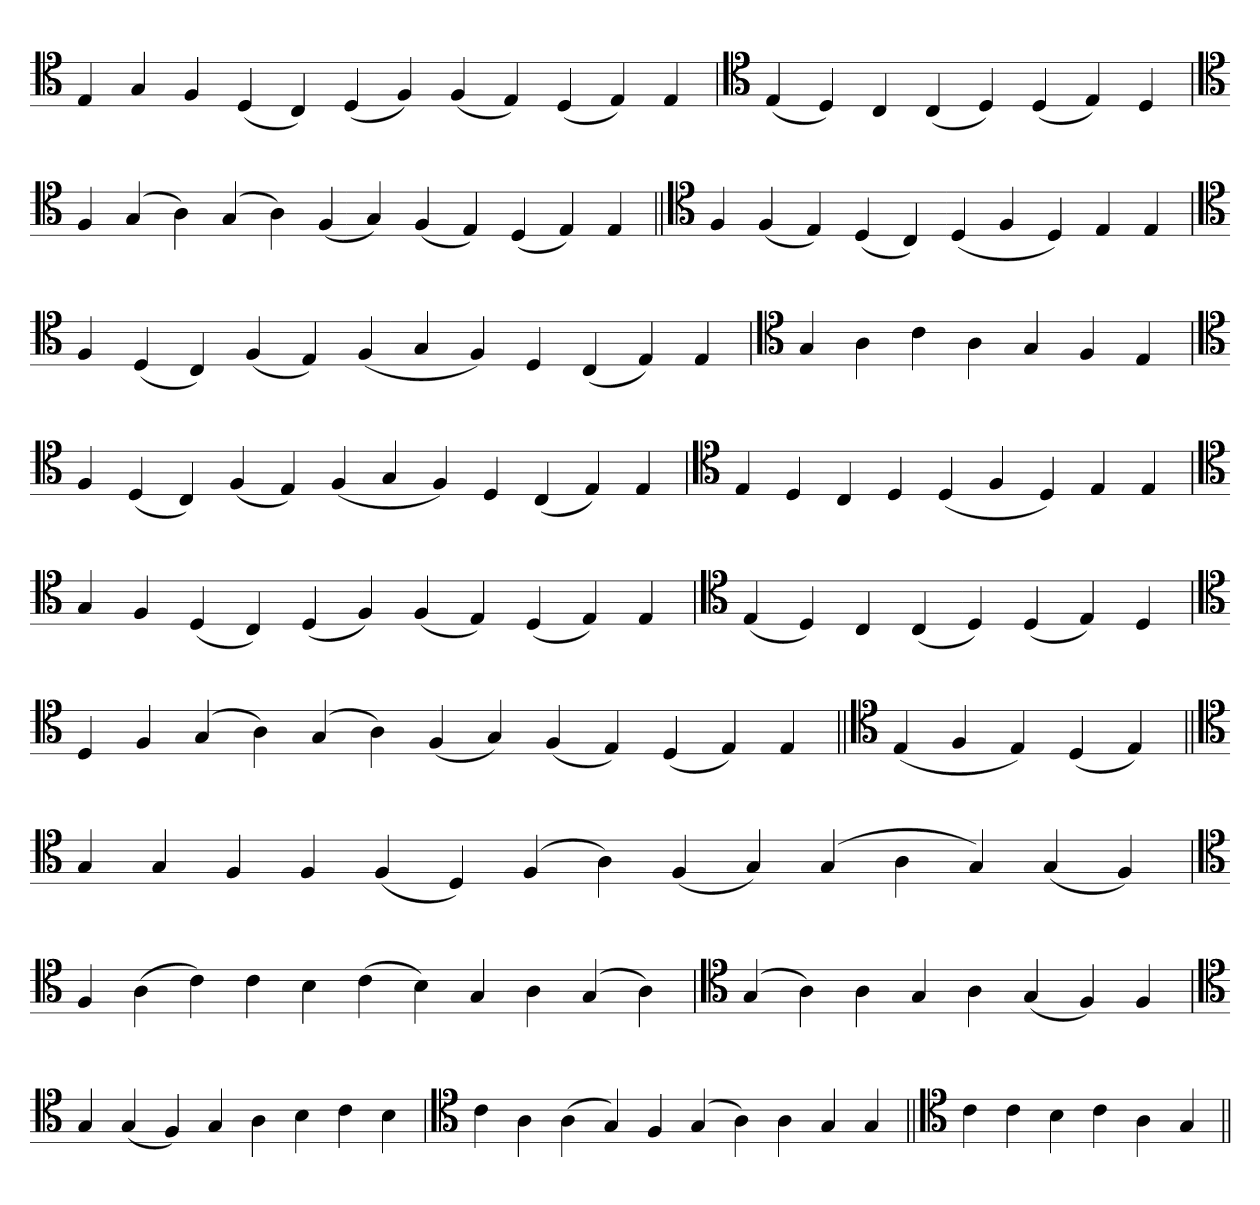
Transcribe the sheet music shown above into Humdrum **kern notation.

**kern
*part1
*staff1
*clefC4
=
4E
4G
4F
(4D
4C)
(4D
4F)
(4F
4E)
(4D
4E)
4E
='
*clefC4
(4E
4D)
4C
(4C
4D)
(4D
4E)
4D
=`
*clefC4
4F
(4G
4A)
(4G
4A)
(4F
4G)
(4F
4E)
(4D
4E)
4E
=||
*clefC4
4F
(4F
4E)
(4D
4C)
(4D
4F
4D)
4E
4E
=`
*clefC4
4F
(4D
4C)
(4F
4E)
(4F
4G
4F)
4D
(4C
4E)
4E
='
*clefC4
4G
4A
4c
4A
4G
4F
4E
=`
*clefC4
4F
(4D
4C)
(4F
4E)
(4F
4G
4F)
4D
(4C
4E)
4E
='
*clefC4
4E
4D
4C
4D
(4D
4F
4D)
4E
4E
=`
*clefC4
4G
4F
(4D
4C)
(4D
4F)
(4F
4E)
(4D
4E)
4E
='
*clefC4
(4E
4D)
4C
(4C
4D)
(4D
4E)
4D
=`
*clefC4
4D
4F
(4G
4A)
(4G
4A)
(4F
4G)
(4F
4E)
(4D
4E)
4E
=||
*clefC4
(4E
4F
4E)
(4D
4E)
=||
*clefC4
4G
4G
4F
4F
(4F
4D)
(4F
4A)
(4F
4G)
(4G
4A
4G)
(4G
4F)
='
*clefC4
4F
(4A
4c)
4c
4B
(4c
4B)
4G
4A
(4G
4A)
=`
*clefC4
(4G
4A)
4A
4G
4A
(4G
4F)
4F
='
*clefC4
4G
(4G
4F)
4G
4A
4B
4c
4B
=`
*clefC4
4c
4A
(4A
4G)
4F
(4G
4A)
4A
4G
4G
=||
*clefC4
4c
4c
4B
4c
4A
4G
=||
*-
